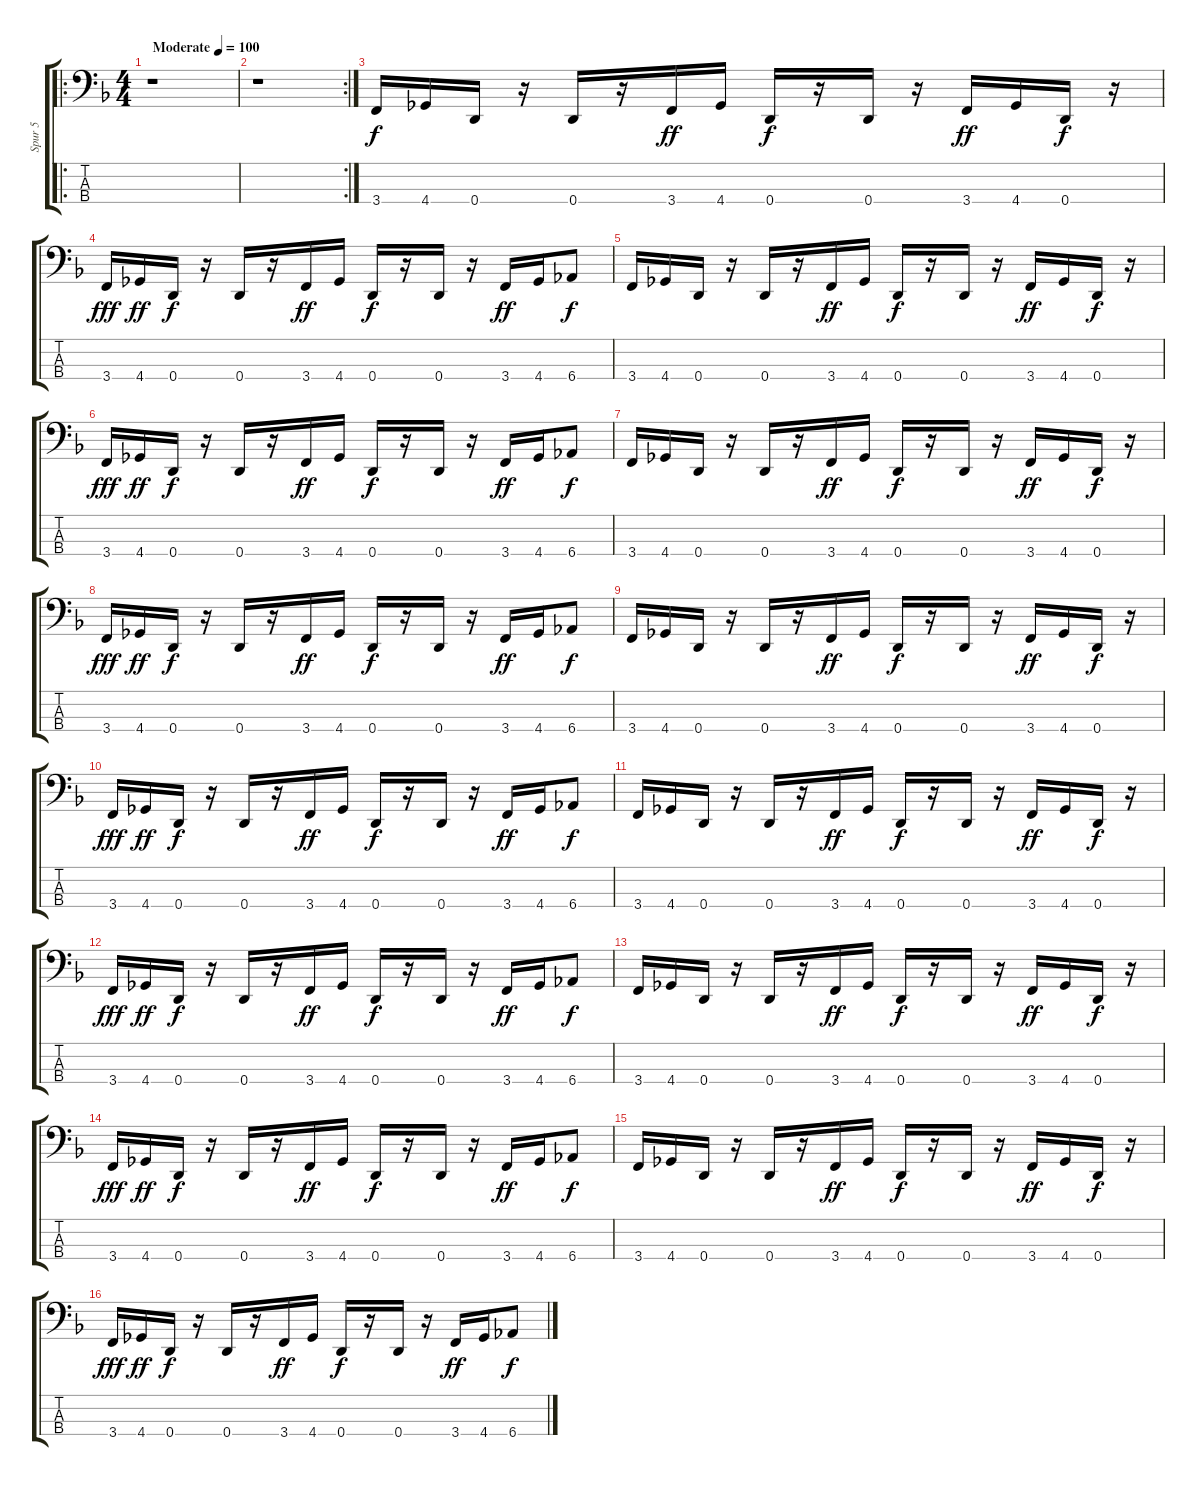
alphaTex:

\track ("Spur 5" "Spur 5") {instrument electricbassfinger}
\staff {score tabs}
\tuning (G2 D2 A1 D1) {hide}
\ro
\ts (4 4)
\tempo (100 "Moderate")
\clef f4
\ks dminor
r.1{dy f instrument electricbassfinger} |
\rc 2
r.1 |
3.4.16 4.4.16 0.4.16 r.16 0.4.16 r.16 3.4.16{dy ff} 4.4.16 0.4.16{dy f} r.16 0.4.16 r.16 3.4.16{dy ff} 4.4.16 0.4.16{dy f} r.16 |
3.4.16{dy fff} 4.4.16{dy ff} 0.4.16{dy f} r.16 0.4.16 r.16 3.4.16{dy ff} 4.4.16 0.4.16{dy f} r.16 0.4.16 r.16 3.4.16{dy ff} 4.4.16 6.4.8{dy f} |
3.4.16 4.4.16 0.4.16 r.16 0.4.16 r.16 3.4.16{dy ff} 4.4.16 0.4.16{dy f} r.16 0.4.16 r.16 3.4.16{dy ff} 4.4.16 0.4.16{dy f} r.16 |
3.4.16{dy fff} 4.4.16{dy ff} 0.4.16{dy f} r.16 0.4.16 r.16 3.4.16{dy ff} 4.4.16 0.4.16{dy f} r.16 0.4.16 r.16 3.4.16{dy ff} 4.4.16 6.4.8{dy f} |
3.4.16 4.4.16 0.4.16 r.16 0.4.16 r.16 3.4.16{dy ff} 4.4.16 0.4.16{dy f} r.16 0.4.16 r.16 3.4.16{dy ff} 4.4.16 0.4.16{dy f} r.16 |
3.4.16{dy fff} 4.4.16{dy ff} 0.4.16{dy f} r.16 0.4.16 r.16 3.4.16{dy ff} 4.4.16 0.4.16{dy f} r.16 0.4.16 r.16 3.4.16{dy ff} 4.4.16 6.4.8{dy f} |
3.4.16 4.4.16 0.4.16 r.16 0.4.16 r.16 3.4.16{dy ff} 4.4.16 0.4.16{dy f} r.16 0.4.16 r.16 3.4.16{dy ff} 4.4.16 0.4.16{dy f} r.16 |
3.4.16{dy fff} 4.4.16{dy ff} 0.4.16{dy f} r.16 0.4.16 r.16 3.4.16{dy ff} 4.4.16 0.4.16{dy f} r.16 0.4.16 r.16 3.4.16{dy ff} 4.4.16 6.4.8{dy f} |
3.4.16 4.4.16 0.4.16 r.16 0.4.16 r.16 3.4.16{dy ff} 4.4.16 0.4.16{dy f} r.16 0.4.16 r.16 3.4.16{dy ff} 4.4.16 0.4.16{dy f} r.16 |
3.4.16{dy fff} 4.4.16{dy ff} 0.4.16{dy f} r.16 0.4.16 r.16 3.4.16{dy ff} 4.4.16 0.4.16{dy f} r.16 0.4.16 r.16 3.4.16{dy ff} 4.4.16 6.4.8{dy f} |
3.4.16 4.4.16 0.4.16 r.16 0.4.16 r.16 3.4.16{dy ff} 4.4.16 0.4.16{dy f} r.16 0.4.16 r.16 3.4.16{dy ff} 4.4.16 0.4.16{dy f} r.16 |
3.4.16{dy fff} 4.4.16{dy ff} 0.4.16{dy f} r.16 0.4.16 r.16 3.4.16{dy ff} 4.4.16 0.4.16{dy f} r.16 0.4.16 r.16 3.4.16{dy ff} 4.4.16 6.4.8{dy f} |
3.4.16 4.4.16 0.4.16 r.16 0.4.16 r.16 3.4.16{dy ff} 4.4.16 0.4.16{dy f} r.16 0.4.16 r.16 3.4.16{dy ff} 4.4.16 0.4.16{dy f} r.16 |
3.4.16{dy fff} 4.4.16{dy ff} 0.4.16{dy f} r.16 0.4.16 r.16 3.4.16{dy ff} 4.4.16 0.4.16{dy f} r.16 0.4.16 r.16 3.4.16{dy ff} 4.4.16 6.4.8{dy f}
